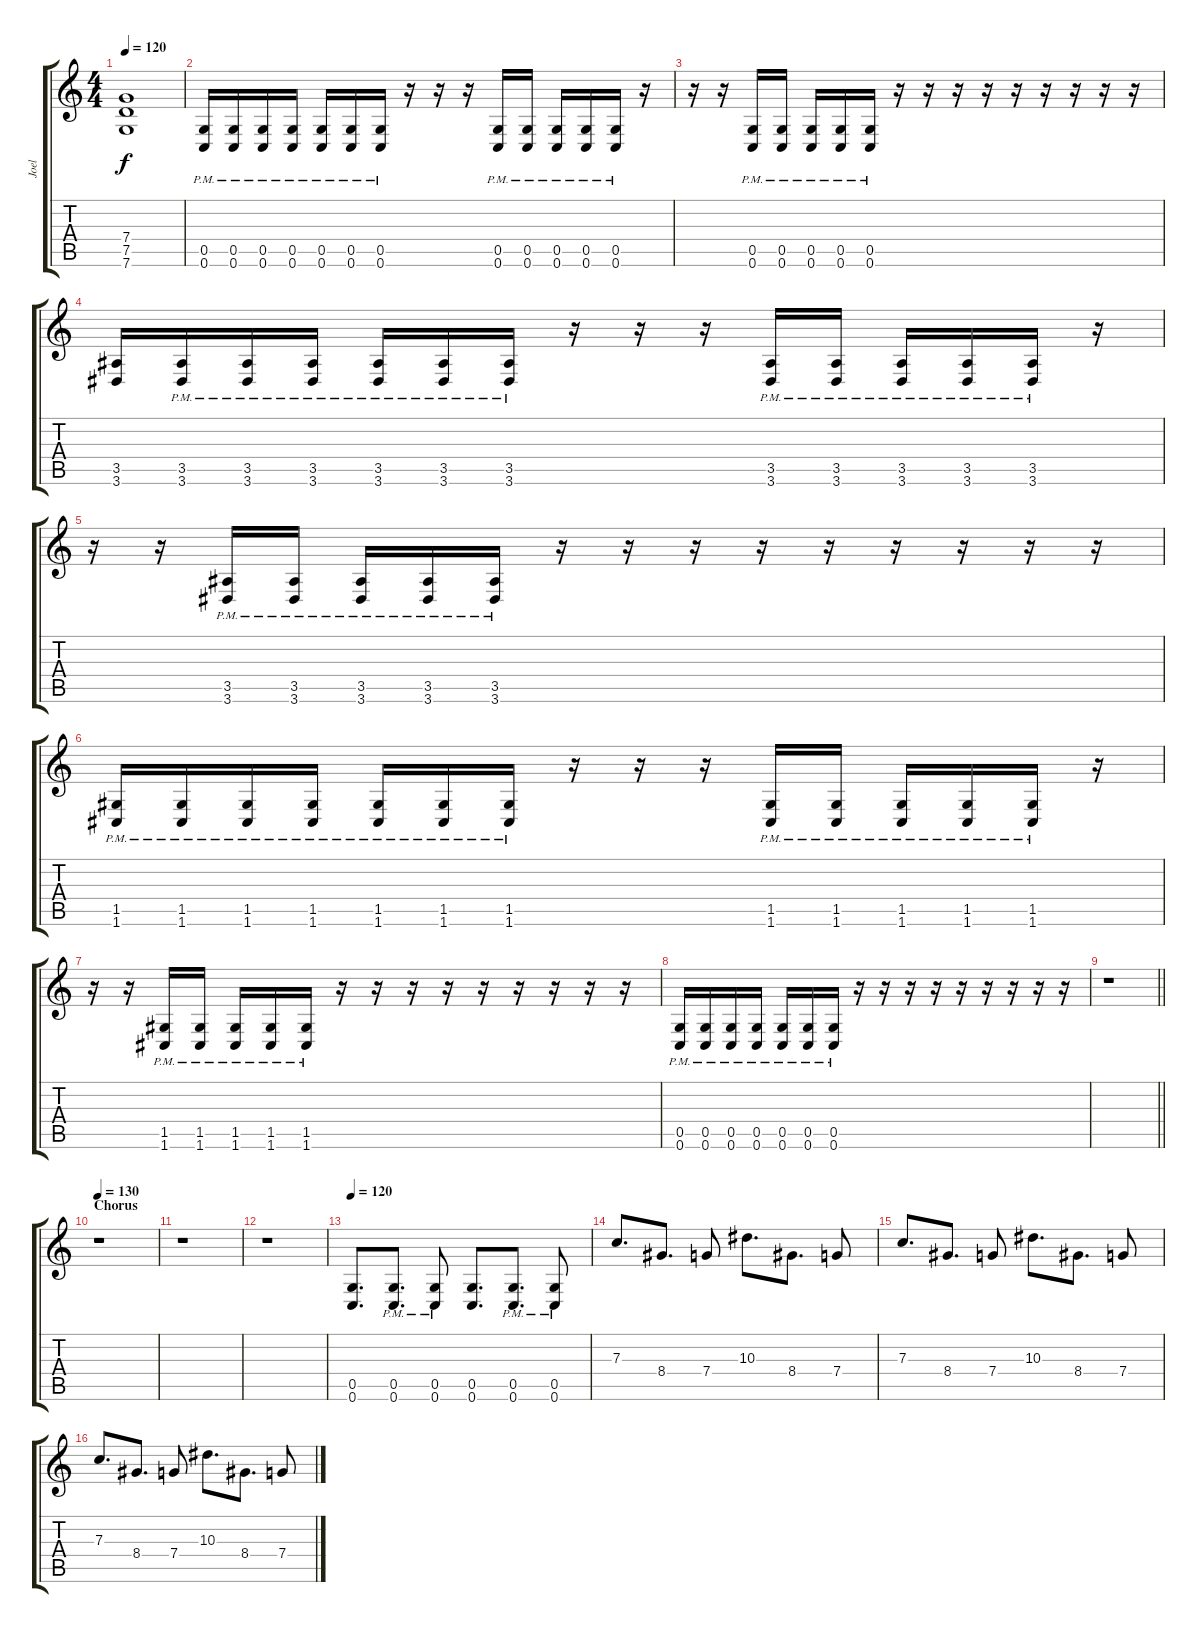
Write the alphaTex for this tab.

\track ("Joel" "Joel") {instrument distortionguitar}
\staff {score tabs}
\tuning (D4 A3 F3 C3 G2 C2) {hide}
\ts (4 4)
\tempo 120
\clef g2
\ks c
(7.4 7.5 7.6).1{dy f} |
(0.5{pm} 0.6{pm}).16 (0.5{pm} 0.6{pm}).16 (0.5{pm} 0.6{pm}).16 (0.5{pm} 0.6{pm}).16 (0.5{pm} 0.6{pm}).16 (0.5{pm} 0.6{pm}).16 (0.5{pm} 0.6{pm}).16 r.16 r.16 r.16 (0.5{pm} 0.6{pm}).16 (0.5{pm} 0.6{pm}).16 (0.5{pm} 0.6{pm}).16 (0.5{pm} 0.6{pm}).16 (0.5{pm} 0.6{pm}).16 r.16 |
r.16 r.16 (0.5{pm} 0.6{pm}).16 (0.5{pm} 0.6{pm}).16 (0.5{pm} 0.6{pm}).16 (0.5{pm} 0.6{pm}).16 (0.5{pm} 0.6{pm}).16 r.16 r.16 r.16 r.16 r.16 r.16 r.16 r.16 r.16 |
(3.5 3.6).16 (3.5{pm} 3.6{pm}).16 (3.5{pm} 3.6{pm}).16 (3.5{pm} 3.6{pm}).16 (3.5{pm} 3.6{pm}).16 (3.5{pm} 3.6{pm}).16 (3.5{pm} 3.6{pm}).16 r.16 r.16 r.16 (3.5{pm} 3.6{pm}).16 (3.5{pm} 3.6{pm}).16 (3.5{pm} 3.6{pm}).16 (3.5{pm} 3.6{pm}).16 (3.5{pm} 3.6{pm}).16 r.16 |
r.16 r.16 (3.5{pm} 3.6{pm}).16 (3.5{pm} 3.6{pm}).16 (3.5{pm} 3.6{pm}).16 (3.5{pm} 3.6{pm}).16 (3.5{pm} 3.6{pm}).16 r.16 r.16 r.16 r.16 r.16 r.16 r.16 r.16 r.16 |
(1.5{pm} 1.6{pm}).16 (1.5{pm} 1.6{pm}).16 (1.5{pm} 1.6{pm}).16 (1.5{pm} 1.6{pm}).16 (1.5{pm} 1.6{pm}).16 (1.5{pm} 1.6{pm}).16 (1.5{pm} 1.6{pm}).16 r.16 r.16 r.16 (1.5{pm} 1.6{pm}).16 (1.5{pm} 1.6{pm}).16 (1.5{pm} 1.6{pm}).16 (1.5{pm} 1.6{pm}).16 (1.5{pm} 1.6{pm}).16 r.16 |
r.16 r.16 (1.5{pm} 1.6{pm}).16 (1.5{pm} 1.6{pm}).16 (1.5{pm} 1.6{pm}).16 (1.5{pm} 1.6{pm}).16 (1.5{pm} 1.6{pm}).16 r.16 r.16 r.16 r.16 r.16 r.16 r.16 r.16 r.16 |
(0.5{pm} 0.6{pm}).16 (0.5{pm} 0.6{pm}).16 (0.5{pm} 0.6{pm}).16 (0.5{pm} 0.6{pm}).16 (0.5{pm} 0.6{pm}).16 (0.5{pm} 0.6{pm}).16 (0.5{pm} 0.6{pm}).16 r.16 r.16 r.16 r.16 r.16 r.16 r.16 r.16 r.16 |
\barLineRight lightlight
r.1 |
\section ("" "Chorus")
\tempo 130
r.1 |
r.1 |
r.1 |
\tempo 120
(0.5 0.6).8{d} (0.5{pm} 0.6{pm}).8{d} (0.5{pm} 0.6{pm}).8 (0.5 0.6).8{d} (0.5{pm} 0.6{pm}).8{d} (0.5{pm} 0.6{pm}).8 |
7.3.8{d} 8.4.8{d} 7.4.8 10.3.8{d} 8.4.8{d} 7.4.8 |
7.3.8{d} 8.4.8{d} 7.4.8 10.3.8{d} 8.4.8{d} 7.4.8 |
7.3.8{d} 8.4.8{d} 7.4.8 10.3.8{d} 8.4.8{d} 7.4.8
